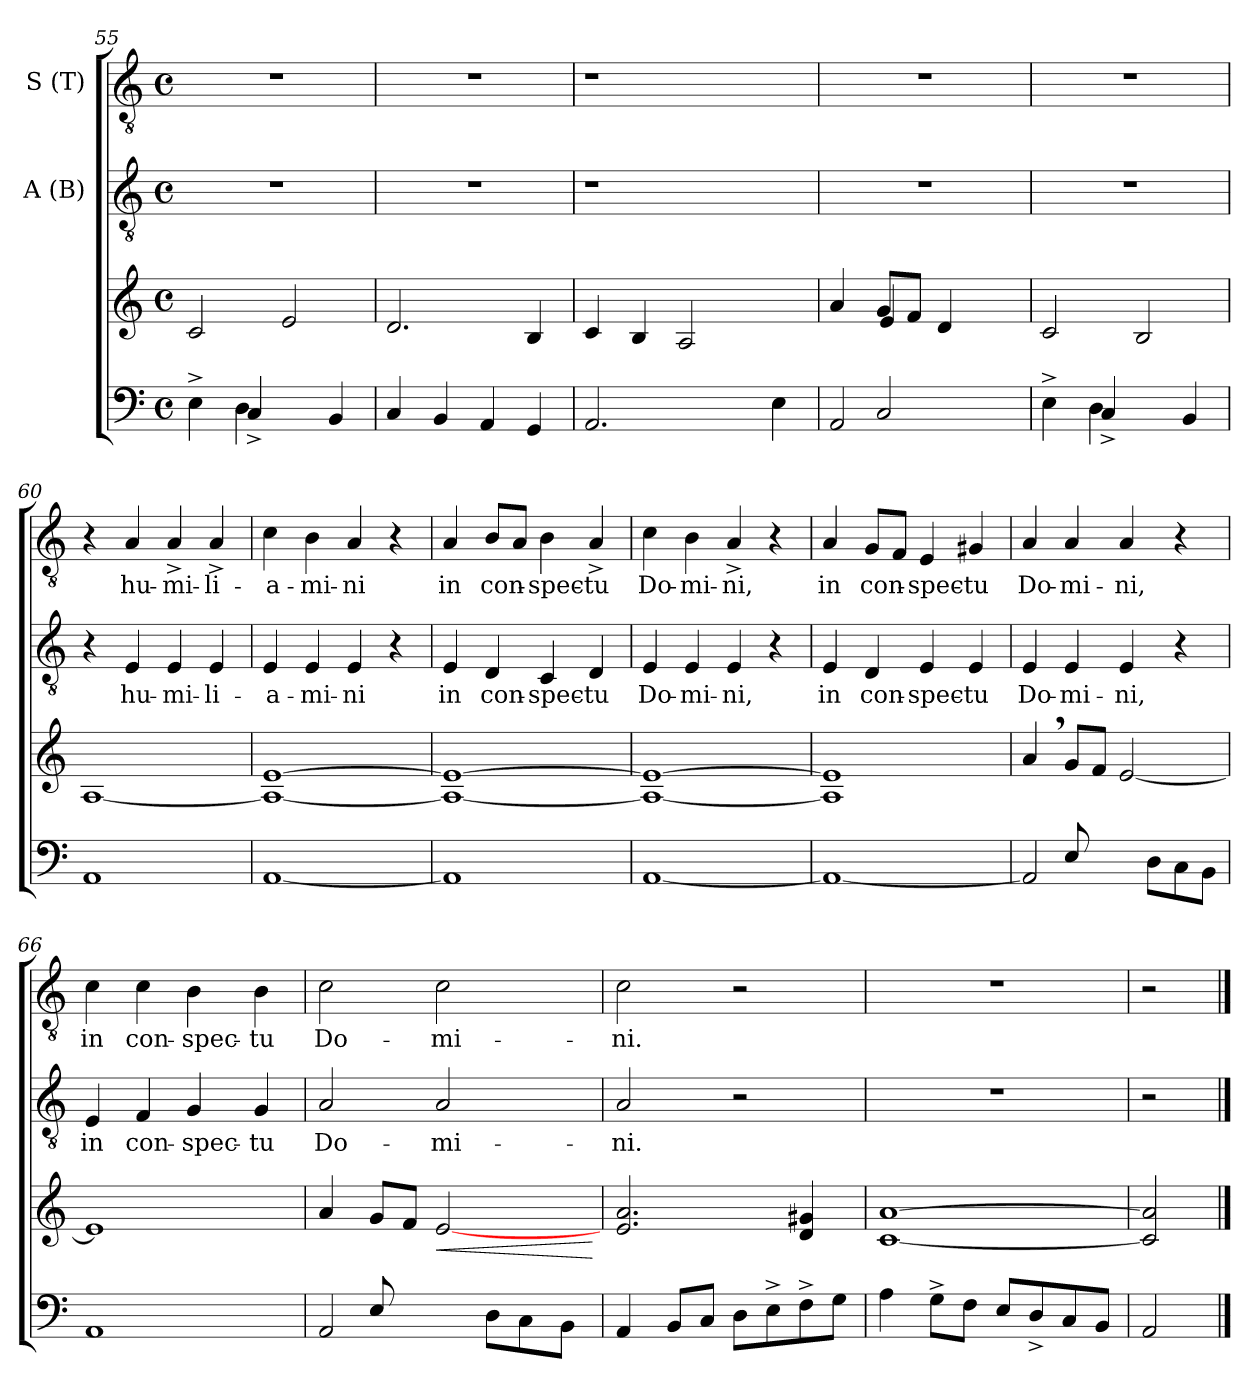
**kern	**kern	**dynam	**kern	**text	**kern	**text
*part3	*part3	*part3	*part2	*part2	*part1	*part1
*staff4	*staff3	*staff3/4	*staff2	*staff2	*staff1	*staff1
*	*	*	*I"A (B)	*	*I"S (T)	*
*clefF4	*clefG2	*	*clefGv2	*	*clefGv2	*
*k[]	*k[]	*	*k[]	*	*k[]	*
*C:	*C:	*	*C:	*	*C:	*
*M4/4	*M4/4	*	*M4/4	*	*M4/4	*
*met(c)	*met(c)	*	*met(c)	*	*met(c)	*
=55	=55	=55	=55	=55	=55	=55
*^	*	*	*	*	*	*
4E^<\	4ryy	2c/	.	1r	.	1r	.
4D\	4C^>/	.	.	.	.	.	.
2ryy	4ryy	2e/	.	.	.	.	.
.	4BB/	.	.	.	.	.	.
*v	*v	*	*	*	*	*	*
=56	=56	=56	=56	=56	=56	=56
4C/	2.d/	.	1r	.	1r	.
4BB/	.	.	.	.	.	.
4AA/	.	.	.	.	.	.
4GG/	4B/	.	.	.	.	.
=57	=57	=57	=57	=57	=57	=57
!	!	!	!LO:N:vis=1	!	!LO:N:vis=1	!
2.AA/	4c/	.	1r	.	1r	.
.	4B/	.	.	.	.	.
.	2A/	.	.	.	.	.
4ryy	.	.	.	.	.	.
4E\	4ryy	.	4ryy	.	4ryy	.
=58	=58	=58	=58	=58	=58	=58
*^	*^	*	*	*	*	*
!	!	!	!	!	!LO:N:vis=1	!	!LO:N:vis=1	!
2AA/	4ryy	4a/	4ryy	.	1r	.	1r	.
.	2C/	8g/L	4e/	.	.	.	.	.
.	.	8f/J	.	.	.	.	.	.
4ryy	.	4ryy	4d/	.	.	.	.	.
4ryy	4ryy	4ryy	4ryy	.	.	.	.	.
*	*	*v	*v	*	*	*	*	*
=59	=59	=59	=59	=59	=59	=59	=59
4E^<\	4ryy	2c/	.	1r	.	1r	.
4D\	4C^>/	.	.	.	.	.	.
2ryy	4ryy	2B/	.	.	.	.	.
.	4BB/	.	.	.	.	.	.
*v	*v	*	*	*	*	*	*
=60	=60	=60	=60	=60	=60	=60
1AA	[<1A	.	4r	.	4r	.
!	!	!	!	!LO:LY:b	!	!LO:LY:b
.	.	.	4E/	hu-	4A/	hu-
!	!	!	!	!LO:LY:b	!	!LO:LY:b
.	.	.	4E/	-mi-	4A^</	-mi-
!	!	!	!	!LO:LY:b	!	!LO:LY:b
.	.	.	4E/	-li-	4A^</	-li-
=61	=61	=61	=61	=61	=61	=61
!	!	!	!	!LO:LY:b	!	!LO:LY:b
[<1AA	1A_ [>1e	.	4E/	-a-	4c\	-a-
!	!	!	!	!LO:LY:b	!	!LO:LY:b
.	.	.	4E/	-mi-	4B\	-mi-
!	!	!	!	!LO:LY:b	!	!LO:LY:b
.	.	.	4E/	-ni	4A/	-ni
.	.	.	4r	.	4r	.
=62	=62	=62	=62	=62	=62	=62
!	!	!	!	!LO:LY:b	!	!LO:LY:b
1AA]	1A_ 1e_	.	4E/	in	4A/	in
!	!	!	!	!LO:LY:b	!	!LO:LY:b
.	.	.	4D/	con-	8B/L	con-
.	.	.	.	.	8A/J	.
!	!	!	!	!LO:LY:b	!	!LO:LY:b
.	.	.	4C/	-spec-	4B\	-spec-
!	!	!	!	!LO:LY:b	!	!LO:LY:b
.	.	.	4D/	-tu	4A^</	-tu
!!LO:LB:g=z
=63	=63	=63	=63	=63	=63	=63
!	!	!	!	!LO:LY:b	!	!LO:LY:b
[<1AA	1A_ 1e_	.	4E/	Do-	4c\	Do-
!	!	!	!	!LO:LY:b	!	!LO:LY:b
.	.	.	4E/	-mi-	4B\	-mi-
!	!	!	!	!LO:LY:b	!	!LO:LY:b
.	.	.	4E/	-ni,	4A^</	-ni,
.	.	.	4r	.	4r	.
=64	=64	=64	=64	=64	=64	=64
!	!	!	!	!LO:LY:b	!	!LO:LY:b
1AA_	1A] 1e]	.	4E/	in	4A/	in
!	!	!	!	!LO:LY:b	!	!LO:LY:b
.	.	.	4D/	con-	8G/L	con-
.	.	.	.	.	8F/J	.
!	!	!	!	!LO:LY:b	!	!LO:LY:b
.	.	.	4E/	-spec-	4E/	-spec-
!	!	!	!	!LO:LY:b	!	!LO:LY:b
.	.	.	4E/	-tu	4G#X/	-tu
=65	=65	=65	=65	=65	=65	=65
*^	*	*	*	*	*	*
!	!	!	!	!	!LO:LY:b	!	!LO:LY:b
2AA/]	4ryy	4a,>/	.	4E/	Do-	4A/	Do-
!	!	!	!	!	!LO:LY:b	!	!LO:LY:b
.	8E/	8g/L	.	4E/	-mi-	4A/	-mi-
.	4ryy	8f/J	.	.	.	.	.
!	!	!	!	!	!LO:LY:b	!	!LO:LY:b
2ryy	.	[<2e/	.	4E/	-ni,	4A/	-ni,
.	8D\L	.	.	.	.	.	.
.	8C\	.	.	4r	.	4r	.
.	8BB\J	.	.	.	.	.	.
=66	=66	=66	=66	=66	=66	=66	=66
!	!	!	!	!	!LO:LY:b	!	!LO:LY:b
*v	*v	*	*	*	*	*	*
1AA	1e]	.	4E/	in	4c\	in
!	!	!	!	!LO:LY:b	!	!LO:LY:b
.	.	.	4F/	con-	4c\	con-
!	!	!	!	!LO:LY:b	!	!LO:LY:b
.	.	.	4G/	-spec-	4B\	-spec-
!	!	!	!	!LO:LY:b	!	!LO:LY:b
.	.	.	4G/	-tu	4B\	-tu
=67	=67	=67	=67	=67	=67	=67
*^	*^	*	*	*	*	*
!	!	!	!	!	!	!LO:LY:b	!	!LO:LY:b
2AA/	4ryy	4a/	2ryy	.	2A/	Do-	2c\	Do-
.	8E/	8g/L	.	.	.	.	.	.
.	4ryy	8f/J	.	.	.	.	.	.
!	!	!	!	!LO:HP:b	!	!LO:LY:b	!	!LO:LY:b
2ryy	.	16ryy	[<2e/	<	2A/	-mi-	2c\	-mi-
.	.	32ryy	.	.	.	.	.	.
.	.	4ryy	.	.	.	.	.	.
.	8D\L	.	.	.	.	.	.	.
.	8C\	.	.	.	.	.	.	.
.	.	8ryy	.	.	.	.	.	.
.	8BB\J	.	.	.	.	.	.	.
.	.	32ryy	.	.	.	.	.	.
*v	*v	*	*	*	*	*	*	*
*	*v	*v	*	*	*	*	*
.	.	[	.	.	.	.
=68	=68	=68	=68	=68	=68	=68
!	!	!	!	!LO:LY:b	!	!LO:LY:b
4AA/	2.e/ 2.a/	.	2A/	-ni.	2c\	-ni.
8BB/L	.	.	.	.	.	.
8C/J	.	.	.	.	.	.
8D\L	.	.	2r	.	2r	.
8E^>\	.	.	.	.	.	.
8F^>\	4d/ 4g#X/	.	.	.	.	.
8G\J	.	.	.	.	.	.
=69	=69	=69	=69	=69	=69	=69
4A\	[<1c [>1a	.	1r	.	1r	.
8G^>\L	.	.	.	.	.	.
8F\J	.	.	.	.	.	.
8E/L	.	.	.	.	.	.
8D^</	.	.	.	.	.	.
8C/	.	.	.	.	.	.
8BB/J	.	.	.	.	.	.
=70	=70	=70	=70	=70	=70	=70
2AA/	2c/] 2a/]	.	2r	.	2r	.
==	==	==	==	==	==	==
*-	*-	*-	*-	*-	*-	*-
